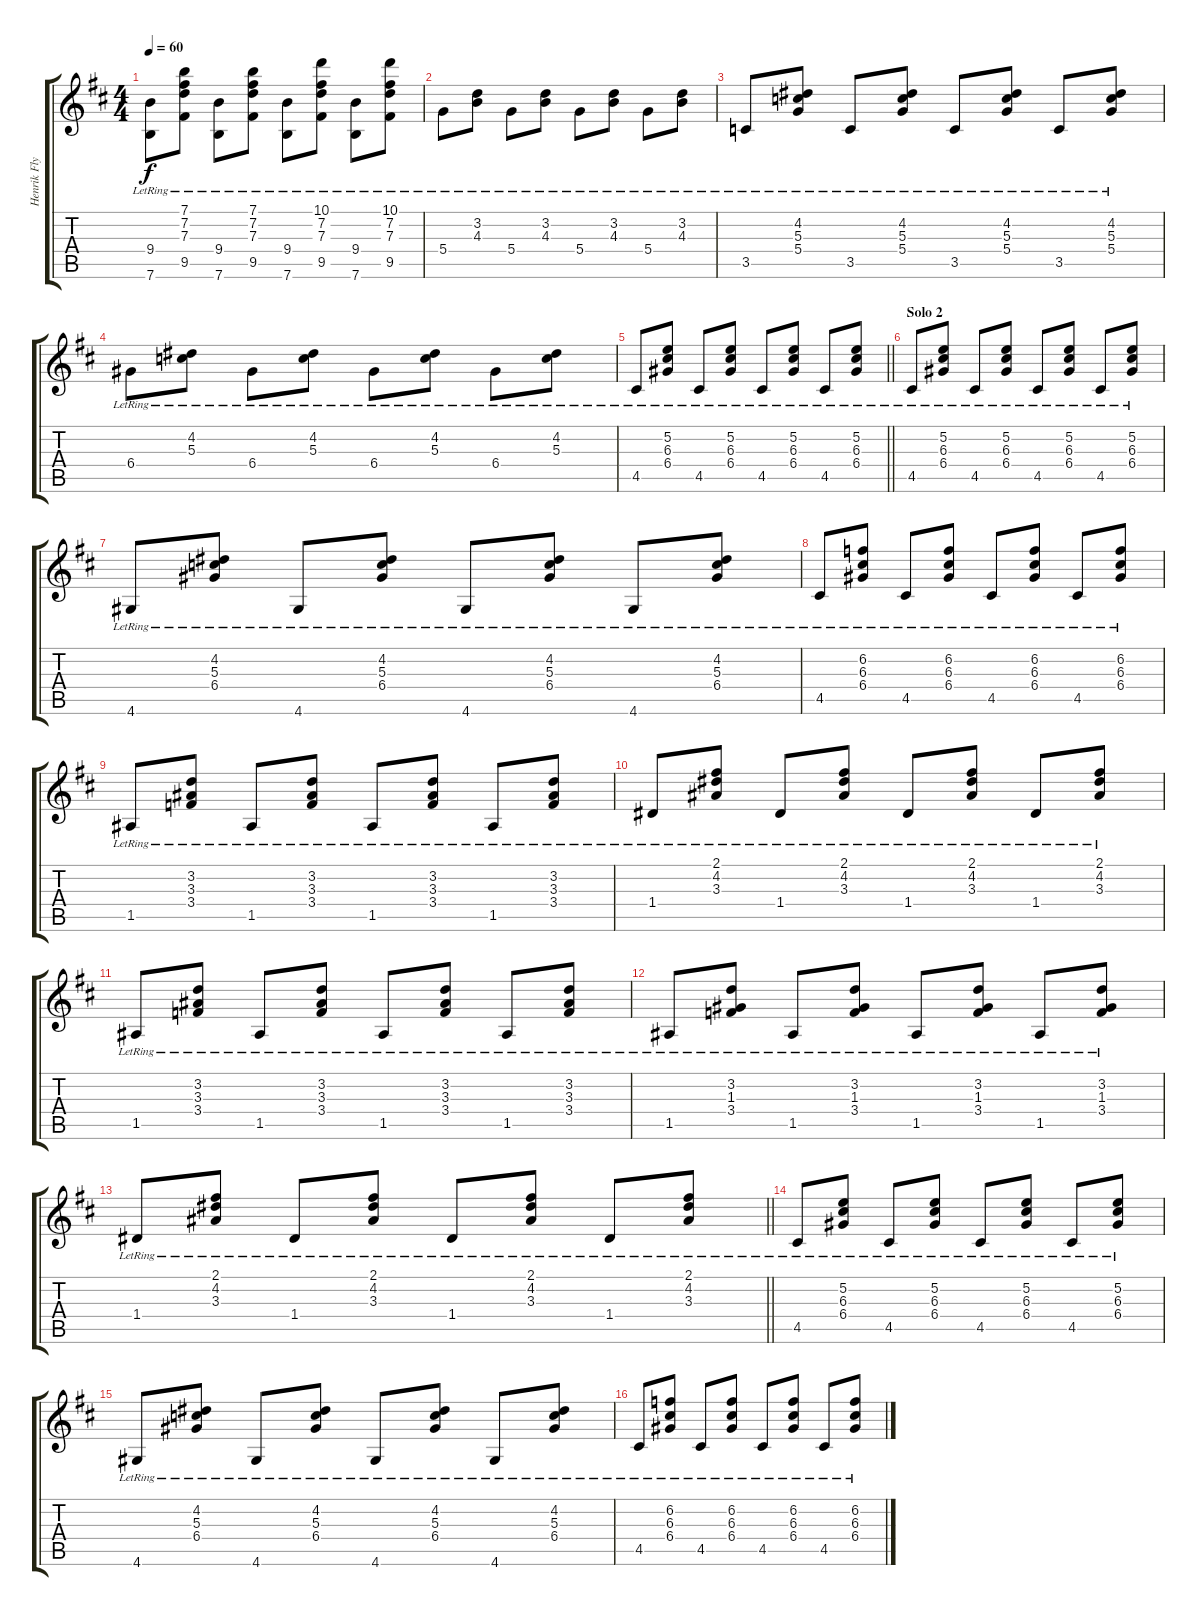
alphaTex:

\track ("Henrik Flyman" "Henrik Fly") {instrument acousticguitarnylon}
\staff {score tabs}
\tuning (E4 B3 G3 D3 A2 E2) {hide}
\ts (4 4)
\tempo 60
\clef g2
\ks d
(9.4{lr} 7.6{lr}).8{dy f} (7.1{lr} 7.2{lr} 7.3{lr} 9.5{lr}).8 (9.4{lr} 7.6{lr}).8 (7.1{lr} 7.2{lr} 7.3{lr} 9.5{lr}).8 (9.4{lr} 7.6{lr}).8 (10.1{lr} 7.2{lr} 7.3{lr} 9.5{lr}).8 (9.4{lr} 7.6{lr}).8 (10.1{lr} 7.2{lr} 7.3{lr} 9.5{lr}).8 |
5.4{lr}.8 (3.2{lr} 4.3{lr}).8 5.4{lr}.8 (3.2{lr} 4.3{lr}).8 5.4{lr}.8 (3.2{lr} 4.3{lr}).8 5.4{lr}.8 (3.2{lr} 4.3{lr}).8 |
3.5{lr}.8 (4.2{lr} 5.3{lr} 5.4{lr}).8 3.5{lr}.8 (4.2{lr} 5.3{lr} 5.4{lr}).8 3.5{lr}.8 (4.2{lr} 5.3{lr} 5.4{lr}).8 3.5{lr}.8 (4.2{lr} 5.3{lr} 5.4{lr}).8 |
6.4{lr}.8 (4.2{lr} 5.3{lr}).8 6.4{lr}.8 (4.2{lr} 5.3{lr}).8 6.4{lr}.8 (4.2{lr} 5.3{lr}).8 6.4{lr}.8 (4.2{lr} 5.3{lr}).8 |
\barLineRight lightlight
4.5{lr}.8 (5.2{lr} 6.3{lr} 6.4{lr}).8 4.5{lr}.8 (5.2{lr} 6.3{lr} 6.4{lr}).8 4.5{lr}.8 (5.2{lr} 6.3{lr} 6.4{lr}).8 4.5{lr}.8 (5.2{lr} 6.3{lr} 6.4{lr}).8 |
\section ("" "Solo 2")
4.5{lr}.8 (5.2{lr} 6.3{lr} 6.4{lr}).8 4.5{lr}.8 (5.2{lr} 6.3{lr} 6.4{lr}).8 4.5{lr}.8 (5.2{lr} 6.3{lr} 6.4{lr}).8 4.5{lr}.8 (5.2{lr} 6.3{lr} 6.4{lr}).8 |
4.6{lr}.8 (4.2{lr} 5.3{lr} 6.4{lr}).8 4.6{lr}.8 (4.2{lr} 5.3{lr} 6.4{lr}).8 4.6{lr}.8 (4.2{lr} 5.3{lr} 6.4{lr}).8 4.6{lr}.8 (4.2{lr} 5.3{lr} 6.4{lr}).8 |
4.5{lr}.8 (6.2{lr} 6.3{lr} 6.4{lr}).8 4.5{lr}.8 (6.2{lr} 6.3{lr} 6.4{lr}).8 4.5{lr}.8 (6.2{lr} 6.3{lr} 6.4{lr}).8 4.5{lr}.8 (6.2{lr} 6.3{lr} 6.4{lr}).8 |
1.5{lr}.8 (3.2{lr} 3.3{lr} 3.4{lr}).8 1.5{lr}.8 (3.2{lr} 3.3{lr} 3.4{lr}).8 1.5{lr}.8 (3.2{lr} 3.3{lr} 3.4{lr}).8 1.5{lr}.8 (3.2{lr} 3.3{lr} 3.4{lr}).8 |
1.4{lr}.8 (2.1{lr} 4.2{lr} 3.3{lr}).8 1.4{lr}.8 (2.1{lr} 4.2{lr} 3.3{lr}).8 1.4{lr}.8 (2.1{lr} 4.2{lr} 3.3{lr}).8 1.4{lr}.8 (2.1{lr} 4.2{lr} 3.3{lr}).8 |
1.5{lr}.8 (3.2{lr} 3.3{lr} 3.4{lr}).8 1.5{lr}.8 (3.2{lr} 3.3{lr} 3.4{lr}).8 1.5{lr}.8 (3.2{lr} 3.3{lr} 3.4{lr}).8 1.5{lr}.8 (3.2{lr} 3.3{lr} 3.4{lr}).8 |
1.5{lr}.8 (3.2{lr} 1.3{lr} 3.4{lr}).8 1.5{lr}.8 (3.2{lr} 1.3{lr} 3.4{lr}).8 1.5{lr}.8 (3.2{lr} 1.3{lr} 3.4{lr}).8 1.5{lr}.8 (3.2{lr} 1.3{lr} 3.4{lr}).8 |
\barLineRight lightlight
1.4{lr}.8 (2.1{lr} 4.2{lr} 3.3{lr}).8 1.4{lr}.8 (2.1{lr} 4.2{lr} 3.3{lr}).8 1.4{lr}.8 (2.1{lr} 4.2{lr} 3.3{lr}).8 1.4{lr}.8 (2.1{lr} 4.2{lr} 3.3{lr}).8 |
4.5{lr}.8 (5.2{lr} 6.3{lr} 6.4{lr}).8 4.5{lr}.8 (5.2{lr} 6.3{lr} 6.4{lr}).8 4.5{lr}.8 (5.2{lr} 6.3{lr} 6.4{lr}).8 4.5{lr}.8 (5.2{lr} 6.3{lr} 6.4{lr}).8 |
4.6{lr}.8 (4.2{lr} 5.3{lr} 6.4{lr}).8 4.6{lr}.8 (4.2{lr} 5.3{lr} 6.4{lr}).8 4.6{lr}.8 (4.2{lr} 5.3{lr} 6.4{lr}).8 4.6{lr}.8 (4.2{lr} 5.3{lr} 6.4{lr}).8 |
4.5{lr}.8 (6.2{lr} 6.3{lr} 6.4{lr}).8 4.5{lr}.8 (6.2{lr} 6.3{lr} 6.4{lr}).8 4.5{lr}.8 (6.2{lr} 6.3{lr} 6.4{lr}).8 4.5{lr}.8 (6.2{lr} 6.3{lr} 6.4{lr}).8
